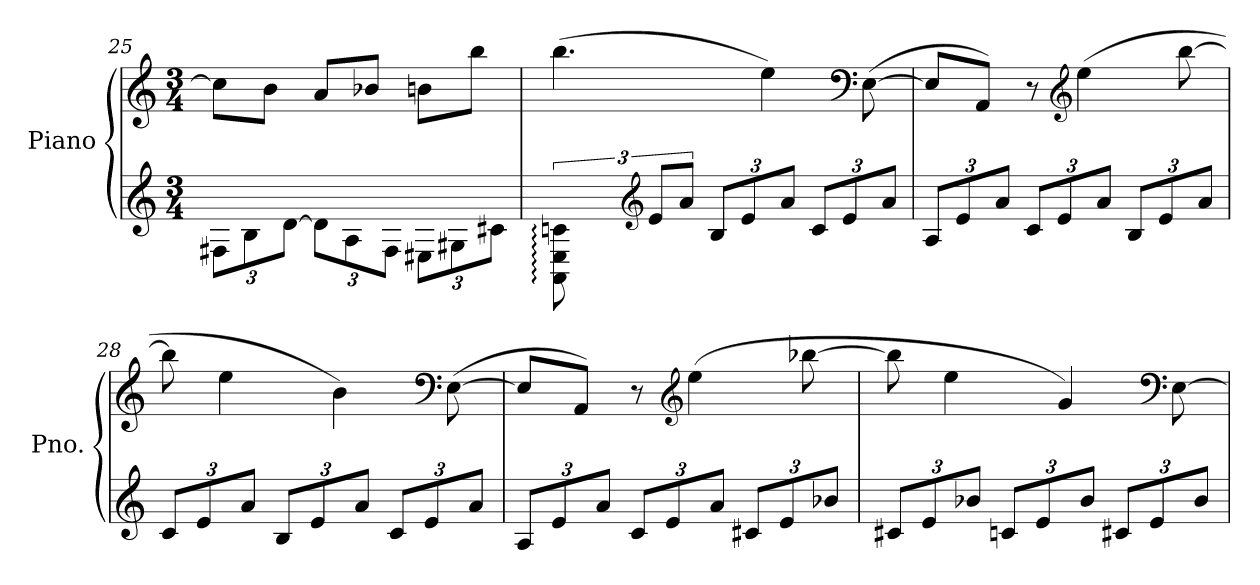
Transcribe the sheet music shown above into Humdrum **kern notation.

**kern	**kern
*part1	*part1
*staff2	*staff1
*I"Piano	*
*I'Pno.	*
*clefG2	*clefG2
*k[]	*k[]
*M3/4	*M3/4
*MM48	*MM48
*Xbrackettup	*
=25	=25
12F#X\L	8cc\L]
12B\	.
.	8b\J
[12d\J	.
12d\L]	8a/L
12A\	.
*	*MM42
.	8b-X/J
12F#\J	.
12E#X\L	8bn\L
12G#X\	.
*	*MM24
.	8bb\J
12c#X\J	.
=26	=26
*brackettup	*
*	*MM38
12AA\: 12E\: 12cn\:	(>4.bb\
*clefG2	*
*	*MM46
12e/L	.
12a/J	.
*Xbrackettup	*
12B/L	.
12e/	.
.	4ee\)
12a/J	.
12c/L	.
12e/	.
*	*clefF4
.	(>[8E\
12a/J	.
!!LO:LB:g=z
=27	=27
12A/L	8E/L]
12e/	.
.	8AA/J)
12a/J	.
12c/L	8r
12e/	.
*	*clefG2
.	(>4ee\
12a/J	.
12B/L	.
12e/	.
.	[8bb\
12a/J	.
=28	=28
12c/L	8bb\]
12e/	.
.	4ee\
12a/J	.
12B/L	.
12e/	.
.	4b\)
12a/J	.
12c/L	.
12e/	.
*	*clefF4
.	(>[8E\
12a/J	.
=29	=29
12A/L	8E/L]
12e/	.
.	8AA/J)
12a/J	.
12c/L	8r
12e/	.
*	*clefG2
*	*MM48
.	(>4ee\
12a/J	.
12c#X/L	.
12e/	.
.	[8bb-X\
12b-X/J	.
!!LO:LB:g=z
=30	=30
12c#X/L	8bb-\]
12e/	.
*	*MM50
.	4ee\
12b-X/J	.
12cn/L	.
12e/	.
.	4g/)
12b-/J	.
12c#X/L	.
12e/	.
*	*clefF4
.	[8E\
12b-/J	.
=	=
*-	*-
